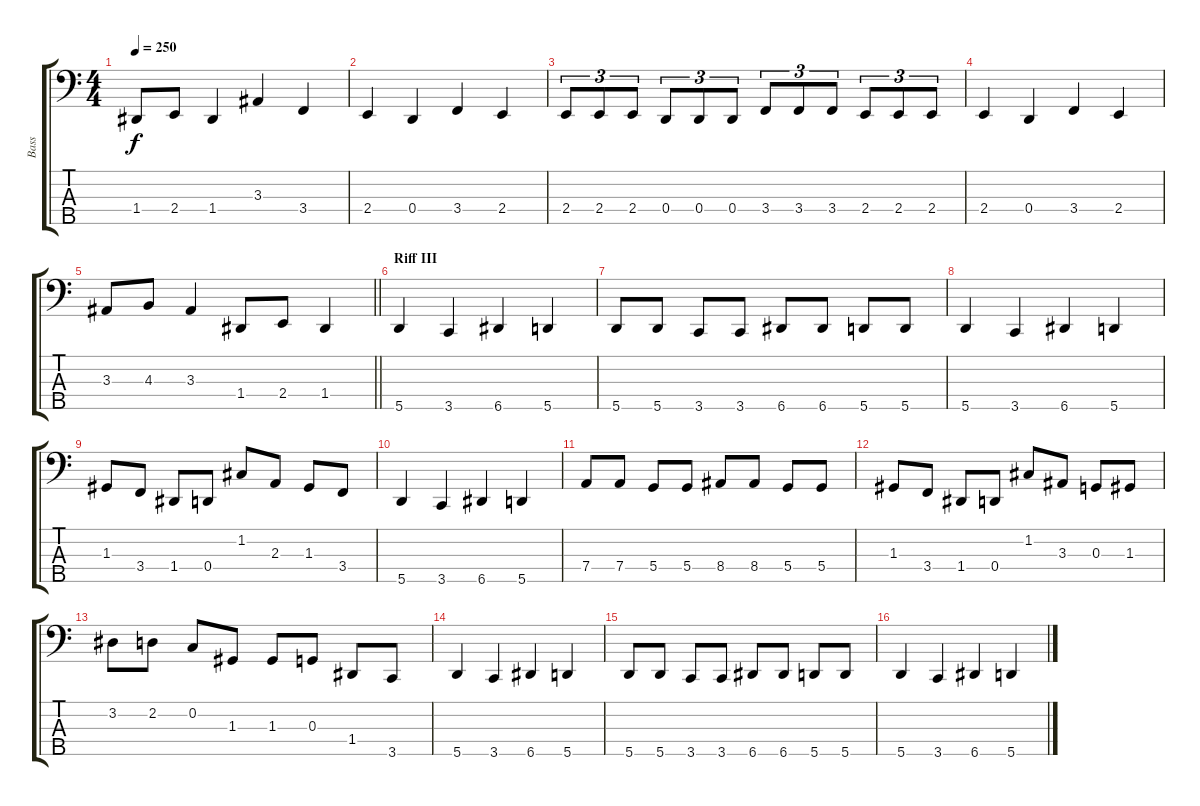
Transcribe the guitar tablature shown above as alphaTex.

\track ("Bass" "Bass") {instrument electricbasspick}
\staff {score tabs}
\tuning (F2 C2 G1 D1 A0) {hide}
\ts (4 4)
\tempo 250
\clef f4
\ks c
1.4.8{dy f} 2.4.8 1.4.4 3.3.4 3.4.4 |
2.4.4 0.4.4 3.4.4 2.4.4 |
2.4.8{tu (3 2)} 2.4.8{tu (3 2)} 2.4.8{tu (3 2)} 0.4.8{tu (3 2)} 0.4.8{tu (3 2)} 0.4.8{tu (3 2)} 3.4.8{tu (3 2)} 3.4.8{tu (3 2)} 3.4.8{tu (3 2)} 2.4.8{tu (3 2)} 2.4.8{tu (3 2)} 2.4.8{tu (3 2)} |
2.4.4 0.4.4 3.4.4 2.4.4 |
\barLineRight lightlight
3.3.8 4.3.8 3.3.4 1.4.8 2.4.8 1.4.4 |
\section ("" "Riff III")
5.5.4 3.5.4 6.5.4 5.5.4 |
5.5.8 5.5.8 3.5.8 3.5.8 6.5.8 6.5.8 5.5.8 5.5.8 |
5.5.4 3.5.4 6.5.4 5.5.4 |
1.3.8 3.4.8 1.4.8 0.4.8 1.2.8 2.3.8 1.3.8 3.4.8 |
5.5.4 3.5.4 6.5.4 5.5.4 |
7.4.8 7.4.8 5.4.8 5.4.8 8.4.8 8.4.8 5.4.8 5.4.8 |
1.3.8 3.4.8 1.4.8 0.4.8 1.2.8 3.3.8 0.3.8 1.3.8 |
3.2.8 2.2.8 0.2.8 1.3.8 1.3.8 0.3.8 1.4.8 3.5.8 |
5.5.4 3.5.4 6.5.4 5.5.4 |
5.5.8 5.5.8 3.5.8 3.5.8 6.5.8 6.5.8 5.5.8 5.5.8 |
5.5.4 3.5.4 6.5.4 5.5.4
